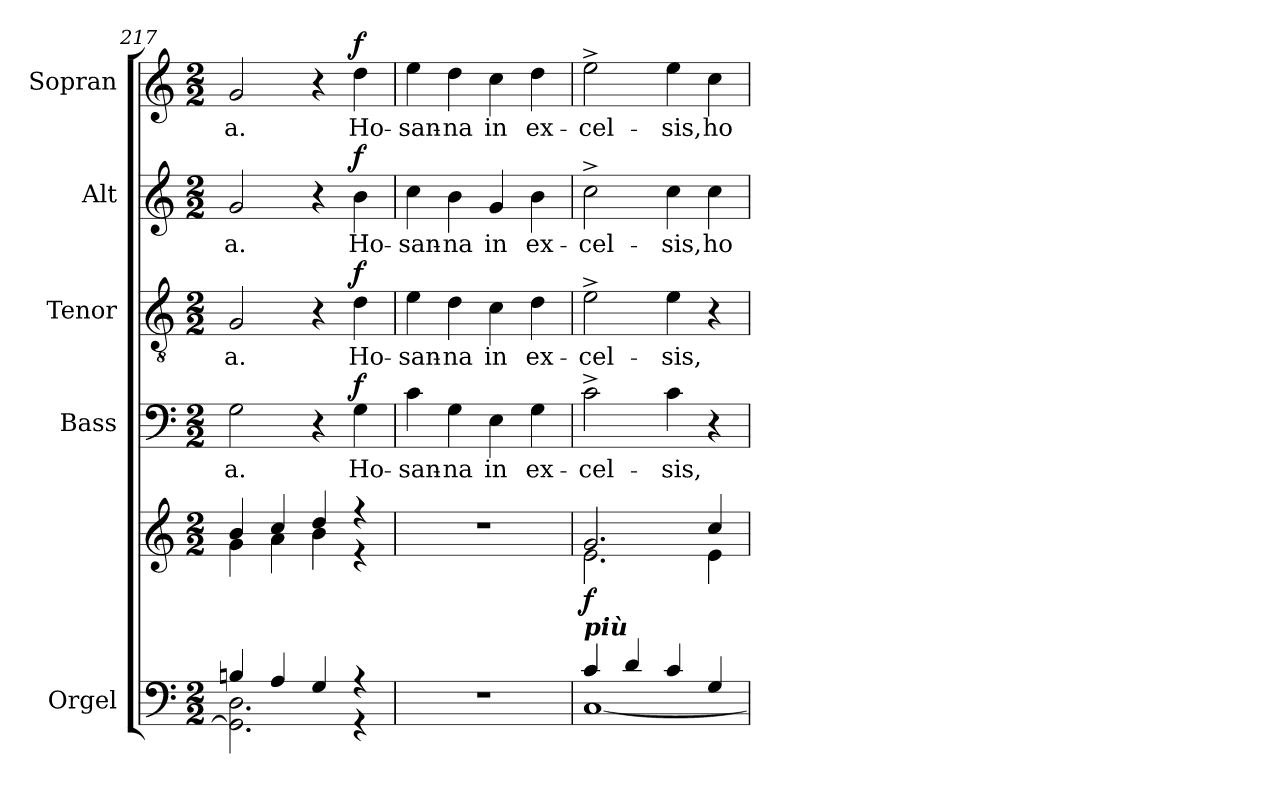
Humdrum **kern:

**kern	**kern	**dynam	**kern	**text	**dynam	**kern	**text	**dynam	**kern	**text	**dynam	**kern	**text	**dynam
*part5	*part5	*part5	*part4	*part4	*part4	*part3	*part3	*part3	*part2	*part2	*part2	*part1	*part1	*part1
*staff6	*staff5	*staff5/6	*staff4	*staff4	*staff4	*staff3	*staff3	*staff3	*staff2	*staff2	*staff2	*staff1	*staff1	*staff1
*I"Orgel	*	*	*I"Bass	*	*	*I"Tenor	*	*	*I"Alt	*	*	*I"Sopran	*	*
*I'Org.	*	*	*I'B.	*	*	*I'T.	*	*	*I'A.	*	*	*I'S.	*	*
*clefF4	*clefG2	*	*clefF4	*	*	*clefGv2	*	*	*clefG2	*	*	*clefG2	*	*
*k[]	*k[]	*	*k[]	*	*	*k[]	*	*	*k[]	*	*	*k[]	*	*
*C:	*C:	*	*C:	*	*	*C:	*	*	*C:	*	*	*C:	*	*
*M2/2	*M2/2	*	*M2/2	*	*	*M2/2	*	*	*M2/2	*	*	*M2/2	*	*
=217	=217	=217	=217	=217	=217	=217	=217	=217	=217	=217	=217	=217	=217	=217
*^	*^	*	*	*	*	*	*	*	*	*	*	*	*	*
!	!	!	!	!	!	!LO:LY:b	!	!	!LO:LY:b	!	!	!LO:LY:b	!	!	!LO:LY:b	!
4Bn/	2.GG\] 2.D\	4b/	4g\	.	2G\	-a.	.	2G/	-a.	.	2g/	-a.	.	2g/	-a.	.
4A/	.	4cc/	4a\	.	.	.	.	.	.	.	.	.	.	.	.	.
4G/	.	4dd/	4b\	.	4r	.	.	4r	.	.	4r	.	.	4r	.	.
!	!	!	!	!	!	!LO:LY:b	!LO:DY:a	!	!LO:LY:b	!LO:DY:a	!	!LO:LY:b	!LO:DY:a	!	!LO:LY:b	!LO:DY:a
4r	4r	4r	4r	.	4G\	Ho-	f	4d\	Ho-	f	4b\	Ho-	f	4dd\	Ho-	f
=218	=218	=218	=218	=218	=218	=218	=218	=218	=218	=218	=218	=218	=218	=218	=218	=218
!	!	!	!	!	!	!LO:LY:b	!	!	!LO:LY:b	!	!	!LO:LY:b	!	!	!LO:LY:b	!
*v	*v	*	*	*	*	*	*	*	*	*	*	*	*	*	*	*
*	*v	*v	*	*	*	*	*	*	*	*	*	*	*	*	*
1r	1r	.	4c\	-san-	.	4e\	-san-	.	4cc\	-san-	.	4ee\	-san-	.
!	!	!	!	!LO:LY:b	!	!	!LO:LY:b	!	!	!LO:LY:b	!	!	!LO:LY:b	!
.	.	.	4G\	-na	.	4d\	-na	.	4b\	-na	.	4dd\	-na	.
!	!	!	!	!LO:LY:b	!	!	!LO:LY:b	!	!	!LO:LY:b	!	!	!LO:LY:b	!
.	.	.	4E\	in	.	4c\	in	.	4g/	in	.	4cc\	in	.
!	!	!	!	!LO:LY:b	!	!	!LO:LY:b	!	!	!LO:LY:b	!	!	!LO:LY:b	!
.	.	.	4G\	ex-	.	4d\	ex-	.	4b\	ex-	.	4dd\	ex-	.
!!LO:LB:g=z
=219	=219	=219	=219	=219	=219	=219	=219	=219	=219	=219	=219	=219	=219	=219
*^	*^	*	*	*	*	*	*	*	*	*	*	*	*	*
!	!	!LO:TX:b:Bi:t=più	!	!	!	!	!	!	!	!	!	!	!	!	!	!
!	!	!	!	!LO:DY:b	!	!LO:LY:b	!	!	!LO:LY:b	!	!	!LO:LY:b	!	!	!LO:LY:b	!
4c/	[<1C	2.g/	2.e\	f	2c^>\	-cel-	.	2e^>\	-cel-	.	2cc^>\	-cel-	.	2ee^>\	-cel-	.
4d/	.	.	.	.	.	.	.	.	.	.	.	.	.	.	.	.
!	!	!	!	!	!	!LO:LY:b	!	!	!LO:LY:b	!	!	!LO:LY:b	!	!	!LO:LY:b	!
4c/	.	.	.	.	4c\	-sis,	.	4e\	-sis,	.	4cc\	-sis,	.	4ee\	-sis,	.
!	!	!	!	!	!	!	!	!	!	!	!	!LO:LY:b	!	!	!LO:LY:b	!
4G/	.	4cc/	4e\	.	4r	.	.	4r	.	.	4cc\	ho-	.	4cc\	ho-	.
*v	*v	*	*	*	*	*	*	*	*	*	*	*	*	*	*	*
*	*v	*v	*	*	*	*	*	*	*	*	*	*	*	*	*
=	=	=	=	=	=	=	=	=	=	=	=	=	=	=
*-	*-	*-	*-	*-	*-	*-	*-	*-	*-	*-	*-	*-	*-	*-
